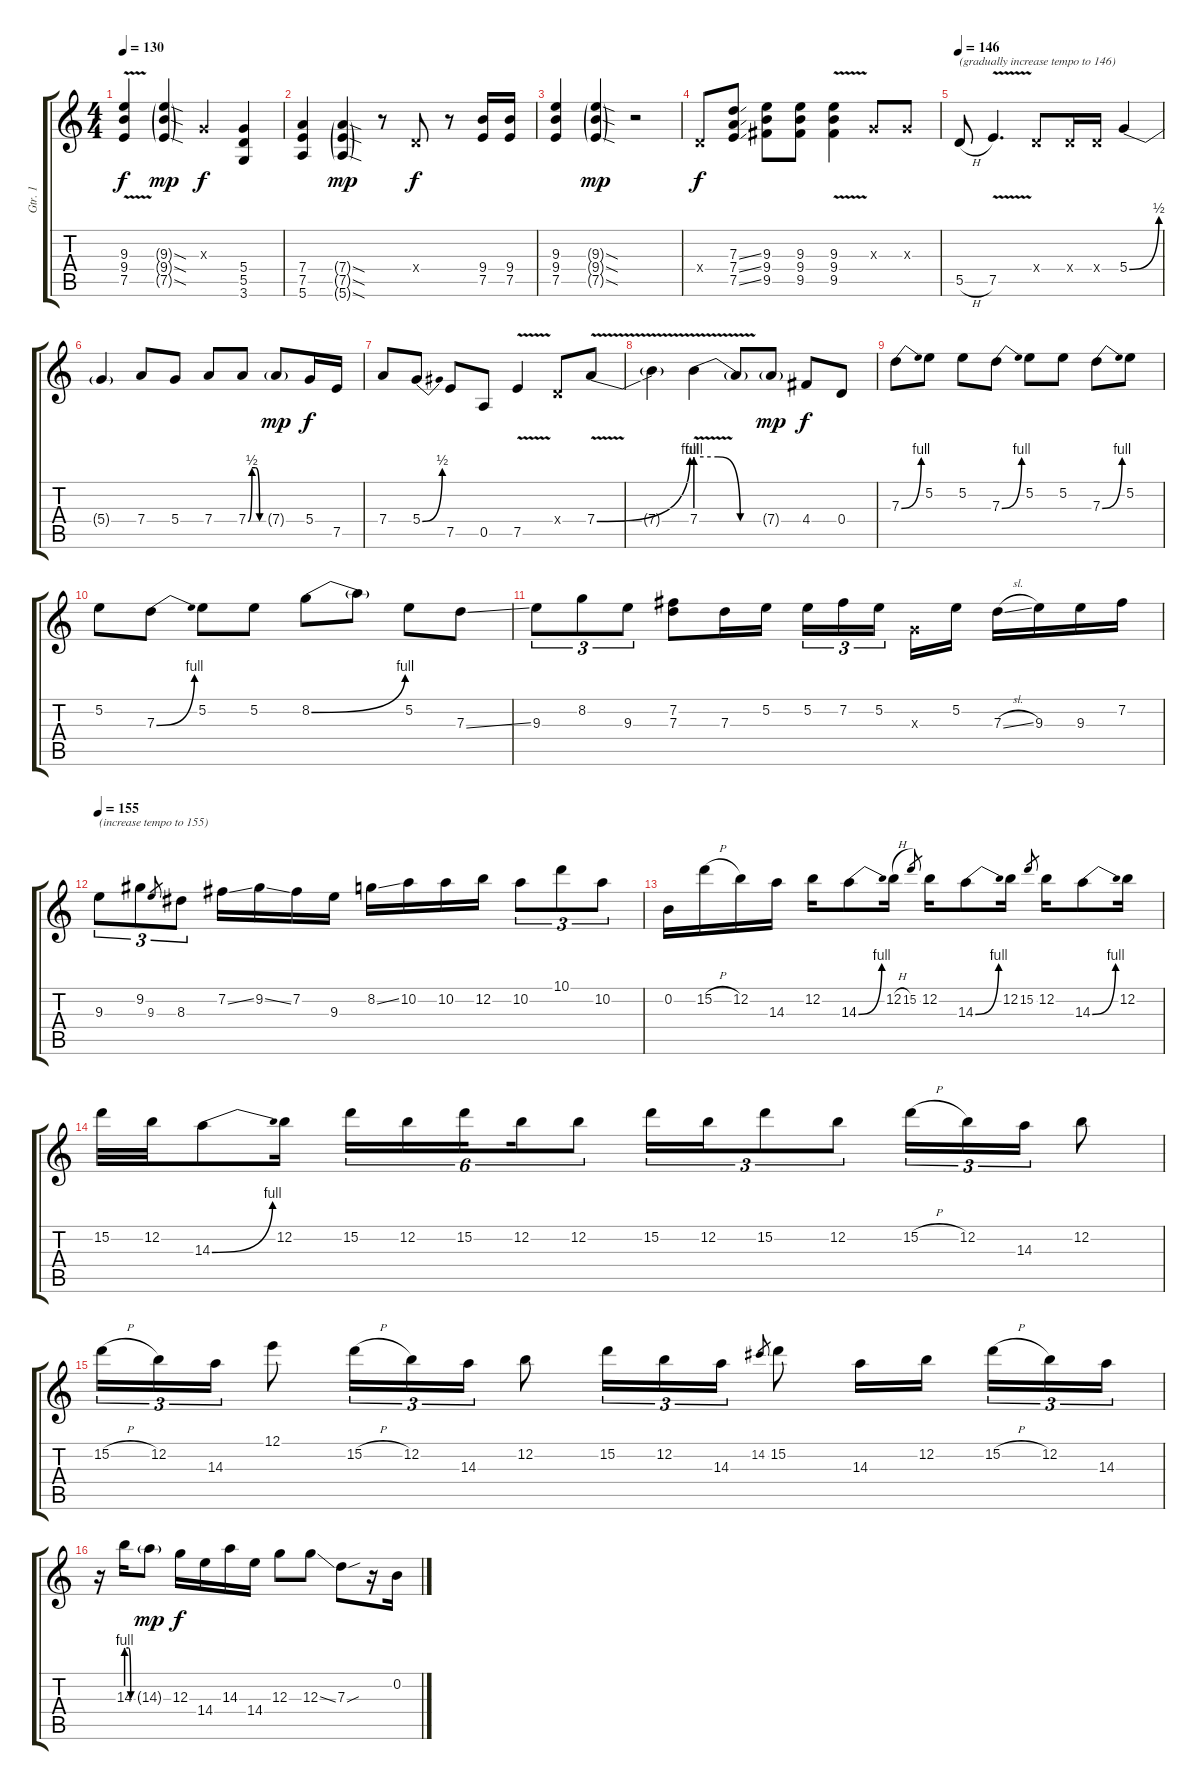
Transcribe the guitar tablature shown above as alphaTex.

\track ("Gtr. 1" "Gtr. 1") {instrument distortionguitar}
\staff {score tabs}
\tuning (E4 B3 G3 D3 A2 E2) {hide}
\ts (4 4)
\tempo 130
\clef g2
\ks c
(9.3 9.4 7.5{v}).4{dy f} (9.3{sod g} 9.4{sod g} 7.5{sod g}).4{dy mp} 0.3{x}.4{dy f} (5.4 5.5 3.6).4 |
(7.4 7.5 5.6).4 (7.4{sod g} 7.5{sod g} 5.6{sod g}).4{dy mp} r.8 0.4{x}.8{dy f} r.8 (9.4 7.5).16 (9.4 7.5).16 |
(9.3 9.4 7.5).4 (9.3{sod g} 9.4{sod g} 7.5{sod g}).4{dy mp} r.2 |
0.4{x}.8{dy f} (7.3{ss} 7.4{ss} 7.5{ss}).8 (9.3 9.4 9.5).8 (9.3 9.4 9.5).8 (9.3 9.4{v} 9.5).4 0.3{x}.8 0.3{x}.8 |
\tempo 146
5.5{h}.8{txt "(gradually increase tempo to 146)"} 7.5{v}.4{d} 0.4{x}.8 0.4{x}.16 0.4{x}.16 5.4{be (bend 0 0 60 2)}.4 |
5.4{t}.4 7.4.8 5.4.8 7.4.8 7.4{be (custom 0 0 15 2 30 2 45 0 60 0)}.8 7.4{g}.8{dy mp} 5.4.16{dy f} 7.5.16 |
7.4.8 5.4{be (bend 0 0 60 2)}.8 7.5.8 0.5.8 7.5{v}.4 0.4{x}.8 7.4{be (bend 0 0 60 4) v}.8 |
7.4{t}.4 7.4{be (custom 0 4 20 4 40 0 60 0) v}.4 7.4{t}.8 7.4{g}.8{dy mp} 4.4.8{dy f} 0.4.8 |
7.3{be (bend 0 0 60 4)}.8 5.2.8 5.2.8 7.3{be (bend 0 0 60 4)}.8 5.2.8 5.2.8 7.3{be (bend 0 0 60 4)}.8 5.2.8 |
5.2.8 7.3{be (bend 0 0 60 4)}.8 5.2.8 5.2.8 8.2{be (bend 0 0 60 4)}.8 8.2{t}.8 5.2.8 7.3{ss}.8 |
9.3.8{tu (3 2)} 8.2.8{tu (3 2)} 9.3.8{tu (3 2)} (7.2 7.3).8 7.3.16 5.2.16 5.2.16{tu (3 2)} 7.2.16{tu (3 2)} 5.2.16{tu (3 2) beam splitsecondary} 0.3{x}.16 5.2.16 7.3{sl}.16 9.3.16 9.3.16 7.2.16 |
\tempo 155
9.3.8{tu (3 2) txt "(increase tempo to 155)"} 9.2.8{tu (3 2)} 9.3.8{gr} 8.3.8{tu (3 2)} 7.2{ss}.16 9.2{ss}.16 7.2.16 9.3.16 8.2{ss}.16 10.2.16 10.2.16 12.2.16 10.2.8{tu (3 2)} 10.1.8{tu (3 2)} 10.2.8{tu (3 2)} |
0.2.16 15.2{h}.16 12.2.16 14.3.16 12.2.16 14.3{be (bend 0 0 60 4)}.8 12.2{h}.16 15.2.8{gr} 12.2.16 14.3{be (bend 0 0 60 4)}.8 12.2.16 15.2.8{gr} 12.2.16 14.3{be (bend 0 0 60 4)}.8 12.2.16 |
15.2.32 12.2.32 14.3{be (bend 0 0 60 4)}.8 12.2.16 15.2.16{tu (6 4)} 12.2.16{tu (6 4)} 15.2.16{tu (6 4) beam splitsecondary} 12.2.16{tu (6 4)} 12.2.8{tu (6 4)} 15.2.16{tu (3 2)} 12.2.16{tu (3 2)} 15.2.8{tu (3 2)} 12.2.8{tu (3 2)} 15.2{h}.16{tu (3 2)} 12.2.16{tu (3 2)} 14.3.16{tu (3 2)} 12.2.8 |
15.2{h}.16{tu (3 2)} 12.2.16{tu (3 2)} 14.3.16{tu (3 2)} 12.1.8 15.2{h}.16{tu (3 2)} 12.2.16{tu (3 2)} 14.3.16{tu (3 2)} 12.2.8 15.2.16{tu (3 2)} 12.2.16{tu (3 2)} 14.3.16{tu (3 2)} 14.2.8{gr} 15.2.8 14.3.16 12.2.16{beam splitsecondary} 15.2{h}.16{tu (3 2)} 12.2.16{tu (3 2)} 14.3.16{tu (3 2)} |
r.16 14.3{be (custom 0 4 20 4 40 0 60 0)}.16 14.3{g}.8{dy mp} 12.3.16{dy f} 14.4.16 14.3.16 14.4.16 12.3.8 12.3{ss}.8 7.3{sou}.8 r.16 0.2.16
